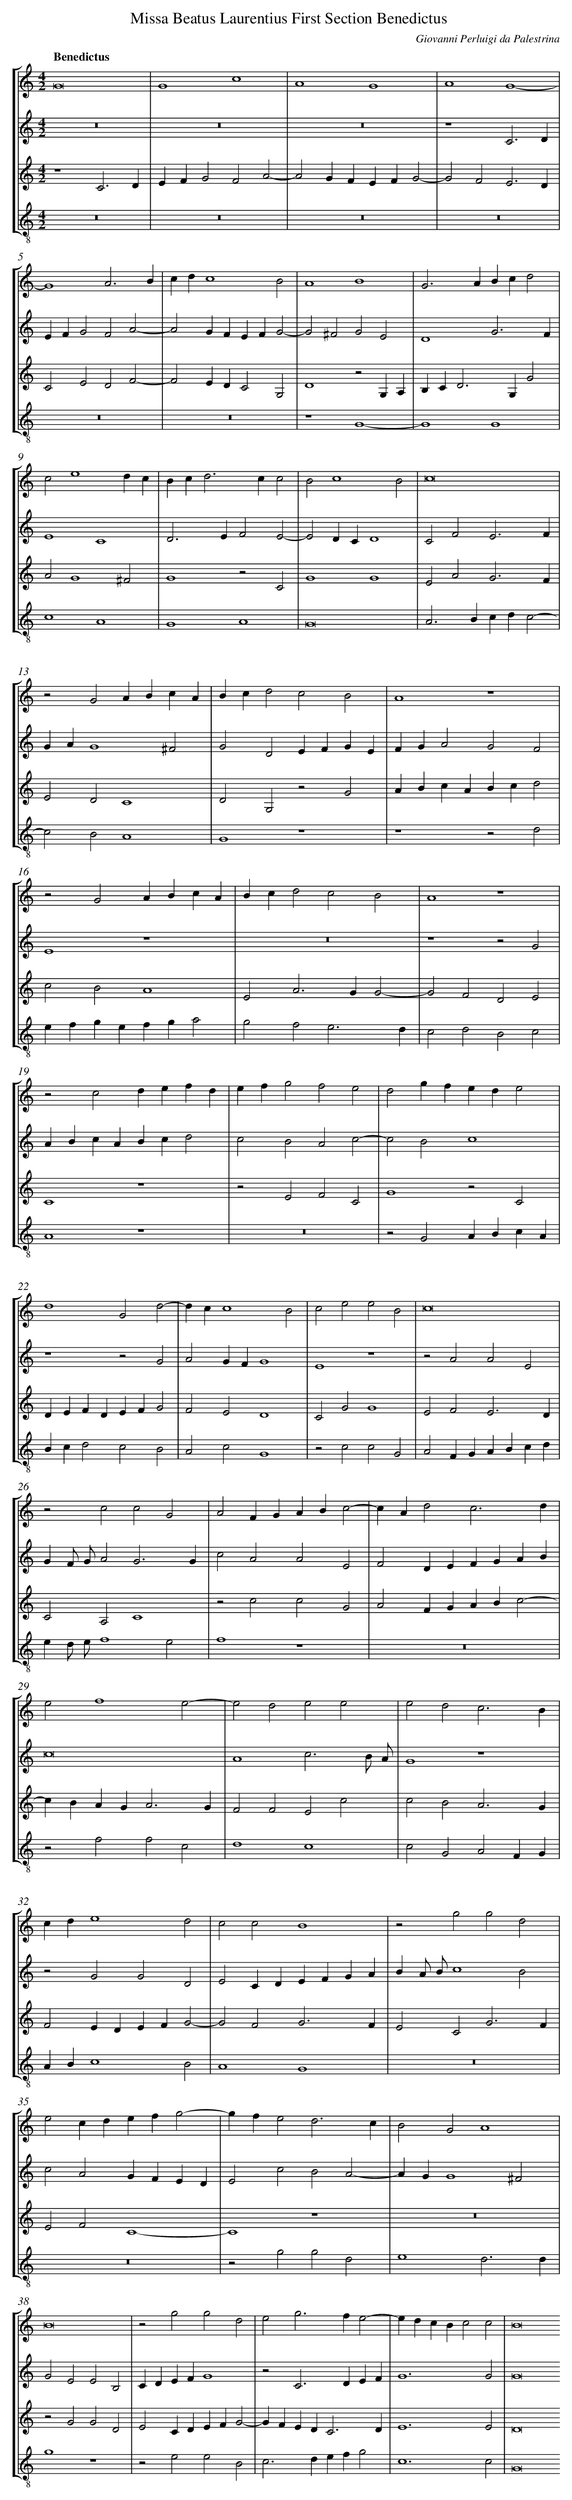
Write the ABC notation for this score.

X:1
T: Missa Beatus Laurentius First Section Benedictus
C: Giovanni Perluigi da Palestrina
L: 1/4
M: 4/2
Q: "Benedictus"
%%staves [1 2 3 4]
V: 1 clef=treble
V: 2 clef=treble
V: 3 clef=treble
V: 4 clef=treble-8
K: C
[V:1] G8 |
[V:2] z8 |
[V:3] z4C3D |
[V:4] z8 |
[V:1] G4c4 |
[V:2] z8 |
[V:3] EFG2F2A2- |
[V:4] z8 |
[V:1] A4G4 |
[V:2] z8 |
[V:3] A2GFEFG2- |
[V:4] z8 |
[V:1] A4G4- |
[V:2] z4C3D |
[V:3] G2F2E3D |
[V:4] z8 |
[V:1] G4A3B |
[V:2] EFG2F2A2- |
[V:3] C2E2D2F2- |
[V:4] z8 |
[V:1] cdc4B2 |
[V:2] A2GFEFG2- |
[V:3] F2EDC2G,2 |
[V:4] z8 |
[V:1] A4B4 |
[V:2] G2^F2G2E2 |
[V:3] D4z2G,A, |
[V:4] z4G4- |
[V:1] G2>A2Bcd2 |
[V:2] D4G3F |
[V:3] B,C2<D2G,G2 |
[V:4] G4G4 |
[V:1] c2e4dc |
[V:2] E4C4 |
[V:3] A2G4^F2 |
[V:4] c4A4 |
[V:1] Bc2<d2cc2 |
[V:2] D2>E2F2E2- |
[V:3] G4z2C2 |
[V:4] G4A4 |
[V:1] B2c4B2 |
[V:2] E2DCD4 |
[V:3] G4G4 |
[V:4] G8 |
[V:1] c8 |
[V:2] C2F2E3F |
[V:3] E2A2G3F |
[V:4] A2>B2cdc2- |
[V:1] z2G2ABcA |
[V:2] GAG4^F2 |
[V:3] E2D2C4 |
[V:4] c2B2A4 |
[V:1] Bcd2c2B2 |
[V:2] G2D2EFGE |
[V:3] D2G,2z2G2 |
[V:4] G4z4 |
[V:1] A4z4 |
[V:2] FGA2G2F2 |
[V:3] ABcABcd2 |
[V:4] z4z2d2 |
[V:1] z2G2ABcA |
[V:2] E4z4 |
[V:3] c2B2A4 |
[V:4] efgefga2 |
[V:1] Bcd2c2B2 |
[V:2] z8 |
[V:3] E2A2>G2G2- |
[V:4] g2f2e3d |
[V:1] A4z4 |
[V:2] z4z2G2 |
[V:3] G2F2D2E2 |
[V:4] c2d2B2c2 |
[V:1] z2c2defd |
[V:2] ABcABcd2 |
[V:3] C4z4 |
[V:4] A4z4 |
[V:1] efg2f2e2 |
[V:2] c2B2A2c2- |
[V:3] z2E2F2C2 |
[V:4] z8 |
[V:1] d2gfede2 |
[V:2] c2B2c4 |
[V:3] G4z2C2 |
[V:4] z2G2ABcA |
[V:1] d4G2d2- |
[V:2] z4z2G2 |
[V:3] DEFDEFG2 |
[V:4] Bcd2c2B2 |
[V:1] dcc4B2 |
[V:2] A2GFG4 |
[V:3] F2E2D4 |
[V:4] A2c2G4 |
[V:1] c2e2e2B2 |
[V:2] E4z4 |
[V:3] C2G2G4 |
[V:4] z2c2c2G2 |
[V:1] c8 |
[V:2] z2A2A2E2 |
[V:3] E2F2E3D |
[V:4] A2FGABcd |
[V:1] z2c2c2G2 |
[V:2] GF/ G/A2G3G |
[V:3] C2A,2C4 |
[V:4] ed/ e/f4e2 |
[V:1] A2FGABc2- |
[V:2] c2A2A2E2 |
[V:3] z2c2c2G2 |
[V:4] f4z4 |
[V:1] cAd2c3d |
[V:2] F2DEFGAB |
[V:3] A2FGABc2- |
[V:4] z8 |
[V:1] e2f4e2- |
[V:2] c8 |
[V:3] cBAG2<A2G |
[V:4] z2f2f2c2 |
[V:1] e2d2e2e2 |
[V:2] A4c3B/ A/ |
[V:3] F2F2E2c2 |
[V:4] d4c4 |
[V:1] e2d2c3B |
[V:2] G4z4 |
[V:3] c2B2A3G |
[V:4] c2G2A2FG |
[V:1] cde4d2 |
[V:2] z2G2G2D2 |
[V:3] F2EDEFG2- |
[V:4] ABc4B2 |
[V:1] c2c2B4 |
[V:2] E2CDEFGA |
[V:3] G2F2G3F |
[V:4] A4G4 |
[V:1] z2g2g2d2 |
[V:2] BA/ B/c4B2 |
[V:3] E2C2G3F |
[V:4] z8 |
[V:1] e2cdefg2- |
[V:2] c2A2GFED |
[V:3] E2F2C4- |
[V:4] z8 |
[V:1] gfe2d3c |
[V:2] E2c2B2A2- |
[V:3] C4z4 |
[V:4] z2g2g2d2 |
[V:1] B2G2A4 |
[V:2] AGG4^F2 |
[V:3] z8 |
[V:4] e4d3d |
[V:1] B8 |
[V:2] G2E2E2B,2 |
[V:3] z2G2G2D2 |
[V:4] g4z4 |
[V:1] z2g2g2d2 |
[V:2] CDEFG4 |
[V:3] E2CDEFG2- |
[V:4] z2e2e2B2 |
[V:1] e2g2>f2e2- |
[V:2] z2C2>D2EF |
[V:3] GFED2<C2D |
[V:4] c2>d2efg2 |
[V:1] edcBc2c2 |
[V:2] G6G2 |
[V:3] E6E2 |
[V:4] c6c2 |
[V:1] B8
[V:2] G8
[V:3] D8
[V:4] G8
